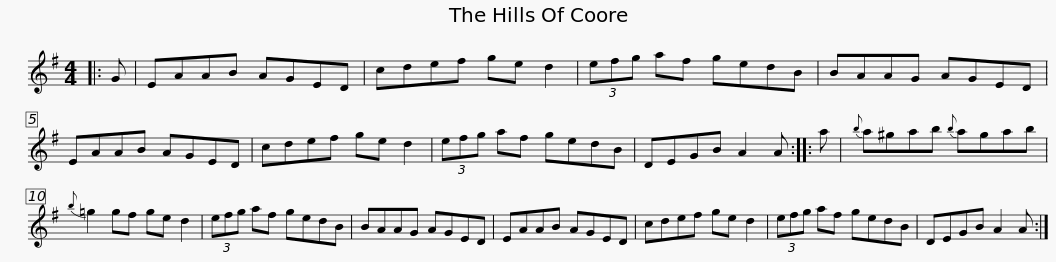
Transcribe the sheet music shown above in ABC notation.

X:1
L:1/8
M:4/4
I:linebreak $
K:G
V:1 treble
V:1
|: G | EAAB AGED | cdef ge d2 | (3efg af gedB | BAAG AGED | %5
 EAAB AGED |$ cdef ge d2 | (3efg af gedB | DEGB A2 A :: a | %10
{b} a^gab{b} agab |{b} =g2 gf ge d2 |$ (3efg af gedB | BAAG AGED | EAAB AGED | %15
 cdef ge d2 | (3efg af gedB |$ DEGB A2 A :| %18
